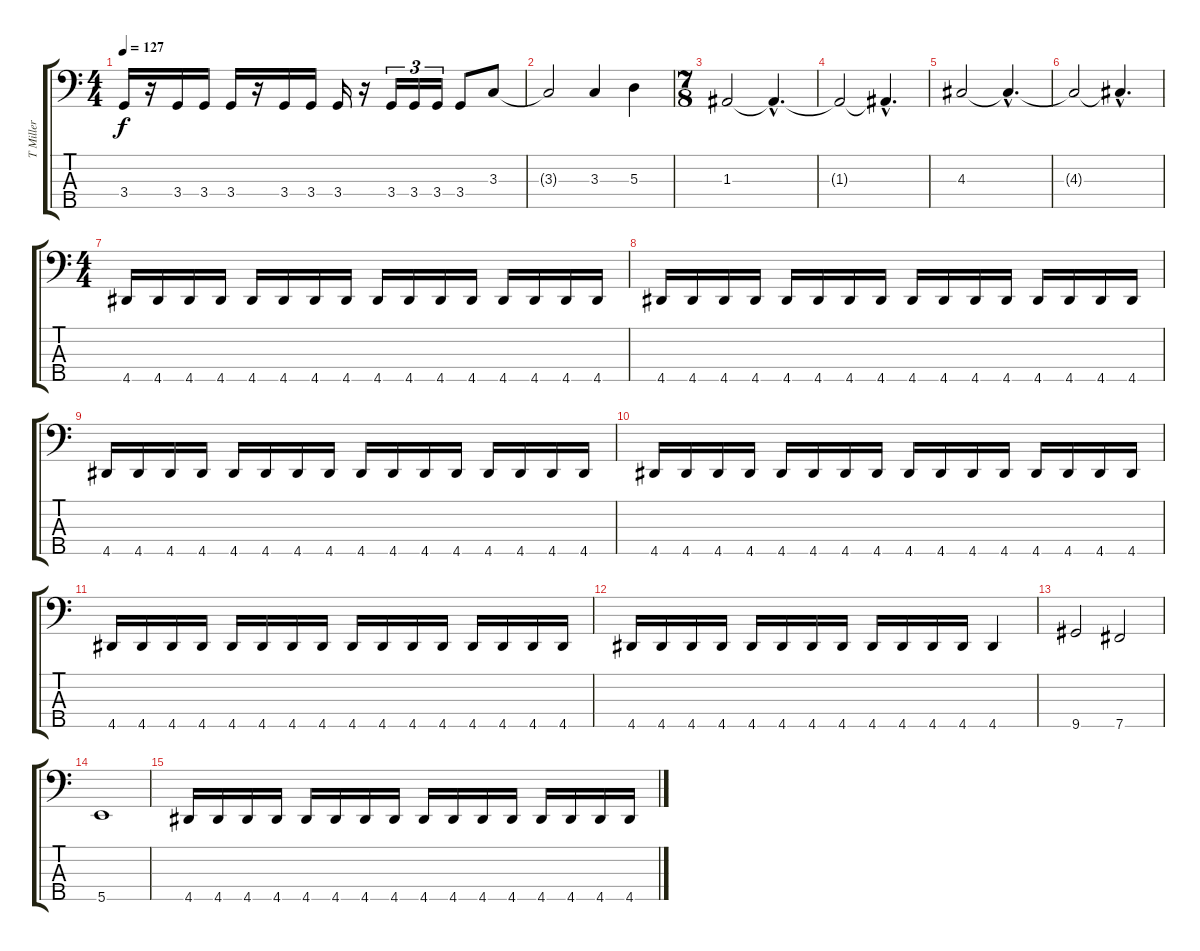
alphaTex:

\track ("T Miller" "T Miller") {instrument electricbassfinger}
\staff {score tabs}
\tuning (G2 D2 A1 E1 B0) {hide}
\ts (4 4)
\tempo 127
\clef f4
\ks c
3.4.16{dy f} r.16 3.4.16 3.4.16 3.4.16 r.16 3.4.16 3.4.16 3.4.16 r.16 3.4.16{tu (3 2)} 3.4.16{tu (3 2)} 3.4.16{tu (3 2)} 3.4.8 3.3.8 |
3.3{t}.2 3.3.4 5.3.4 |
\ts (7 8)
1.3.2 1.3{hac t}.4{d} |
1.3{t}.2 1.3{hac t}.4{d} |
4.3.2 4.3{hac t}.4{d} |
4.3{t}.2 4.3{hac t}.4{d} |
\ts (4 4)
4.5.16 4.5.16 4.5.16 4.5.16 4.5.16 4.5.16 4.5.16 4.5.16 4.5.16 4.5.16 4.5.16 4.5.16 4.5.16 4.5.16 4.5.16 4.5.16 |
4.5.16 4.5.16 4.5.16 4.5.16 4.5.16 4.5.16 4.5.16 4.5.16 4.5.16 4.5.16 4.5.16 4.5.16 4.5.16 4.5.16 4.5.16 4.5.16 |
4.5.16 4.5.16 4.5.16 4.5.16 4.5.16 4.5.16 4.5.16 4.5.16 4.5.16 4.5.16 4.5.16 4.5.16 4.5.16 4.5.16 4.5.16 4.5.16 |
4.5.16 4.5.16 4.5.16 4.5.16 4.5.16 4.5.16 4.5.16 4.5.16 4.5.16 4.5.16 4.5.16 4.5.16 4.5.16 4.5.16 4.5.16 4.5.16 |
4.5.16 4.5.16 4.5.16 4.5.16 4.5.16 4.5.16 4.5.16 4.5.16 4.5.16 4.5.16 4.5.16 4.5.16 4.5.16 4.5.16 4.5.16 4.5.16 |
4.5.16 4.5.16 4.5.16 4.5.16 4.5.16 4.5.16 4.5.16 4.5.16 4.5.16 4.5.16 4.5.16 4.5.16 4.5.4 |
9.5.2 7.5.2 |
5.5.1 |
4.5.16 4.5.16 4.5.16 4.5.16 4.5.16 4.5.16 4.5.16 4.5.16 4.5.16 4.5.16 4.5.16 4.5.16 4.5.16 4.5.16 4.5.16 4.5.16
